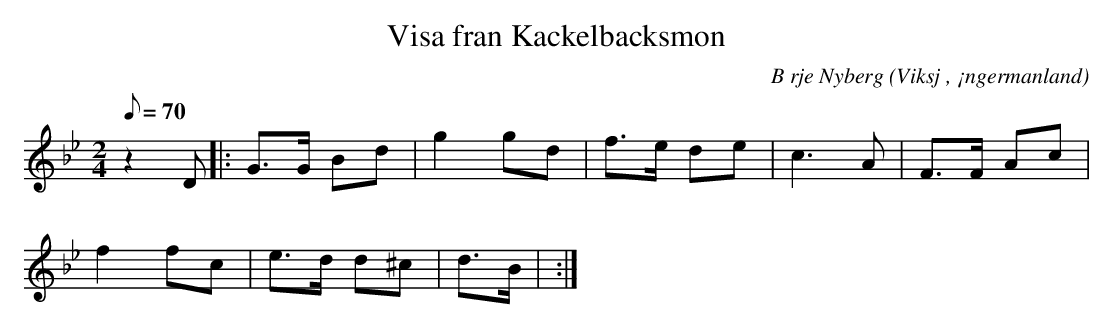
X:1
T:Visa fran Kackelbacksmon
C:B rje Nyberg
O:Viksj , ¡ngermanland
M:2/4
L:1/8
Q:70
K:Gm
z2 D|: G>G Bd | g2 gd | f>e de | c2>A2 | F>F Ac |
f2 fc | e>d d^c | d>B | :|
